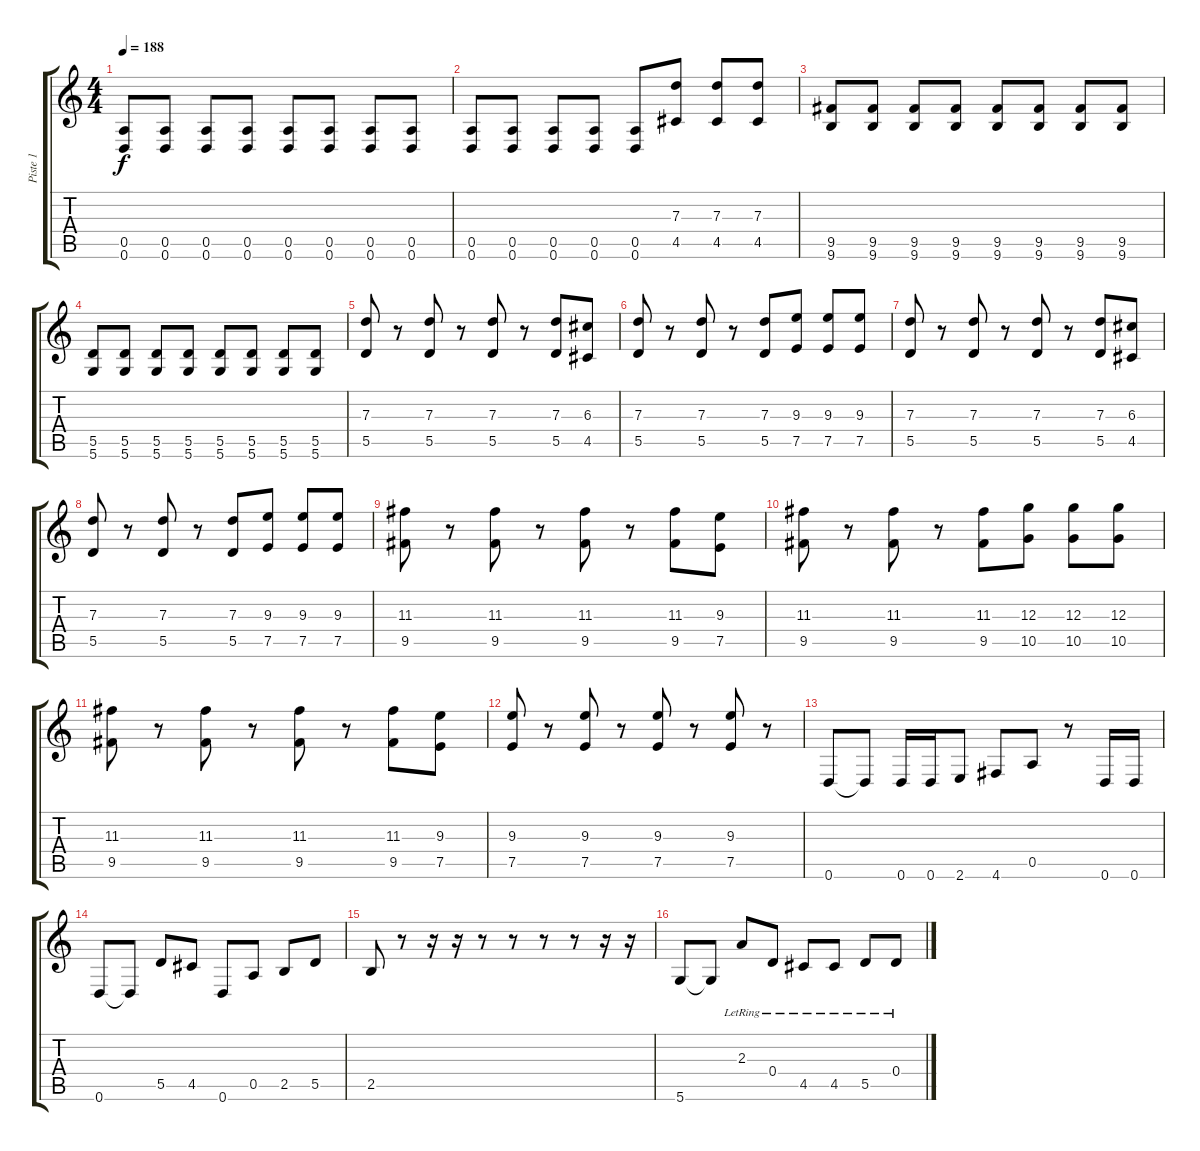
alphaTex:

\track ("Piste 1" "Piste 1") {instrument distortionguitar}
\staff {score tabs}
\tuning (E4 B3 G3 D3 A2 D2) {hide}
\ts (4 4)
\tempo 188
\clef g2
\ks c
(0.5 0.6).8{dy f} (0.5 0.6).8 (0.5 0.6).8 (0.5 0.6).8 (0.5 0.6).8 (0.5 0.6).8 (0.5 0.6).8 (0.5 0.6).8 |
(0.5 0.6).8 (0.5 0.6).8 (0.5 0.6).8 (0.5 0.6).8 (0.5 0.6).8 (7.3 4.5).8 (7.3 4.5).8 (7.3 4.5).8 |
(9.5 9.6).8 (9.5 9.6).8 (9.5 9.6).8 (9.5 9.6).8 (9.5 9.6).8 (9.5 9.6).8 (9.5 9.6).8 (9.5 9.6).8 |
(5.5 5.6).8 (5.5 5.6).8 (5.5 5.6).8 (5.5 5.6).8 (5.5 5.6).8 (5.5 5.6).8 (5.5 5.6).8 (5.5 5.6).8 |
(7.3 5.5).8 r.8 (7.3 5.5).8 r.8 (7.3 5.5).8 r.8 (7.3 5.5).8 (6.3 4.5).8 |
(7.3 5.5).8 r.8 (7.3 5.5).8 r.8 (7.3 5.5).8 (9.3 7.5).8 (9.3 7.5).8 (9.3 7.5).8 |
(7.3 5.5).8 r.8 (7.3 5.5).8 r.8 (7.3 5.5).8 r.8 (7.3 5.5).8 (6.3 4.5).8 |
(7.3 5.5).8 r.8 (7.3 5.5).8 r.8 (7.3 5.5).8 (9.3 7.5).8 (9.3 7.5).8 (9.3 7.5).8 |
(11.3 9.5).8 r.8 (11.3 9.5).8 r.8 (11.3 9.5).8 r.8 (11.3 9.5).8 (9.3 7.5).8 |
(11.3 9.5).8 r.8 (11.3 9.5).8 r.8 (11.3 9.5).8 (12.3 10.5).8 (12.3 10.5).8 (12.3 10.5).8 |
(11.3 9.5).8 r.8 (11.3 9.5).8 r.8 (11.3 9.5).8 r.8 (11.3 9.5).8 (9.3 7.5).8 |
(9.3 7.5).8 r.8 (9.3 7.5).8 r.8 (9.3 7.5).8 r.8 (9.3 7.5).8 r.8 |
0.6.8 0.6{t}.8 0.6.16 0.6.16 2.6.8 4.6.8 0.5.8 r.8 0.6.16 0.6.16 |
0.6.8 0.6{t}.8 5.5.8 4.5.8 0.6.8 0.5.8 2.5.8 5.5.8 |
2.5.8 r.8 r.16 r.16 r.8 r.8 r.8 r.8 r.16 r.16 |
5.6.8 5.6{t}.8 2.3{lr}.8 0.4{lr}.8 4.5{lr}.8 4.5{lr}.8 5.5{lr}.8 0.4{lr}.8
